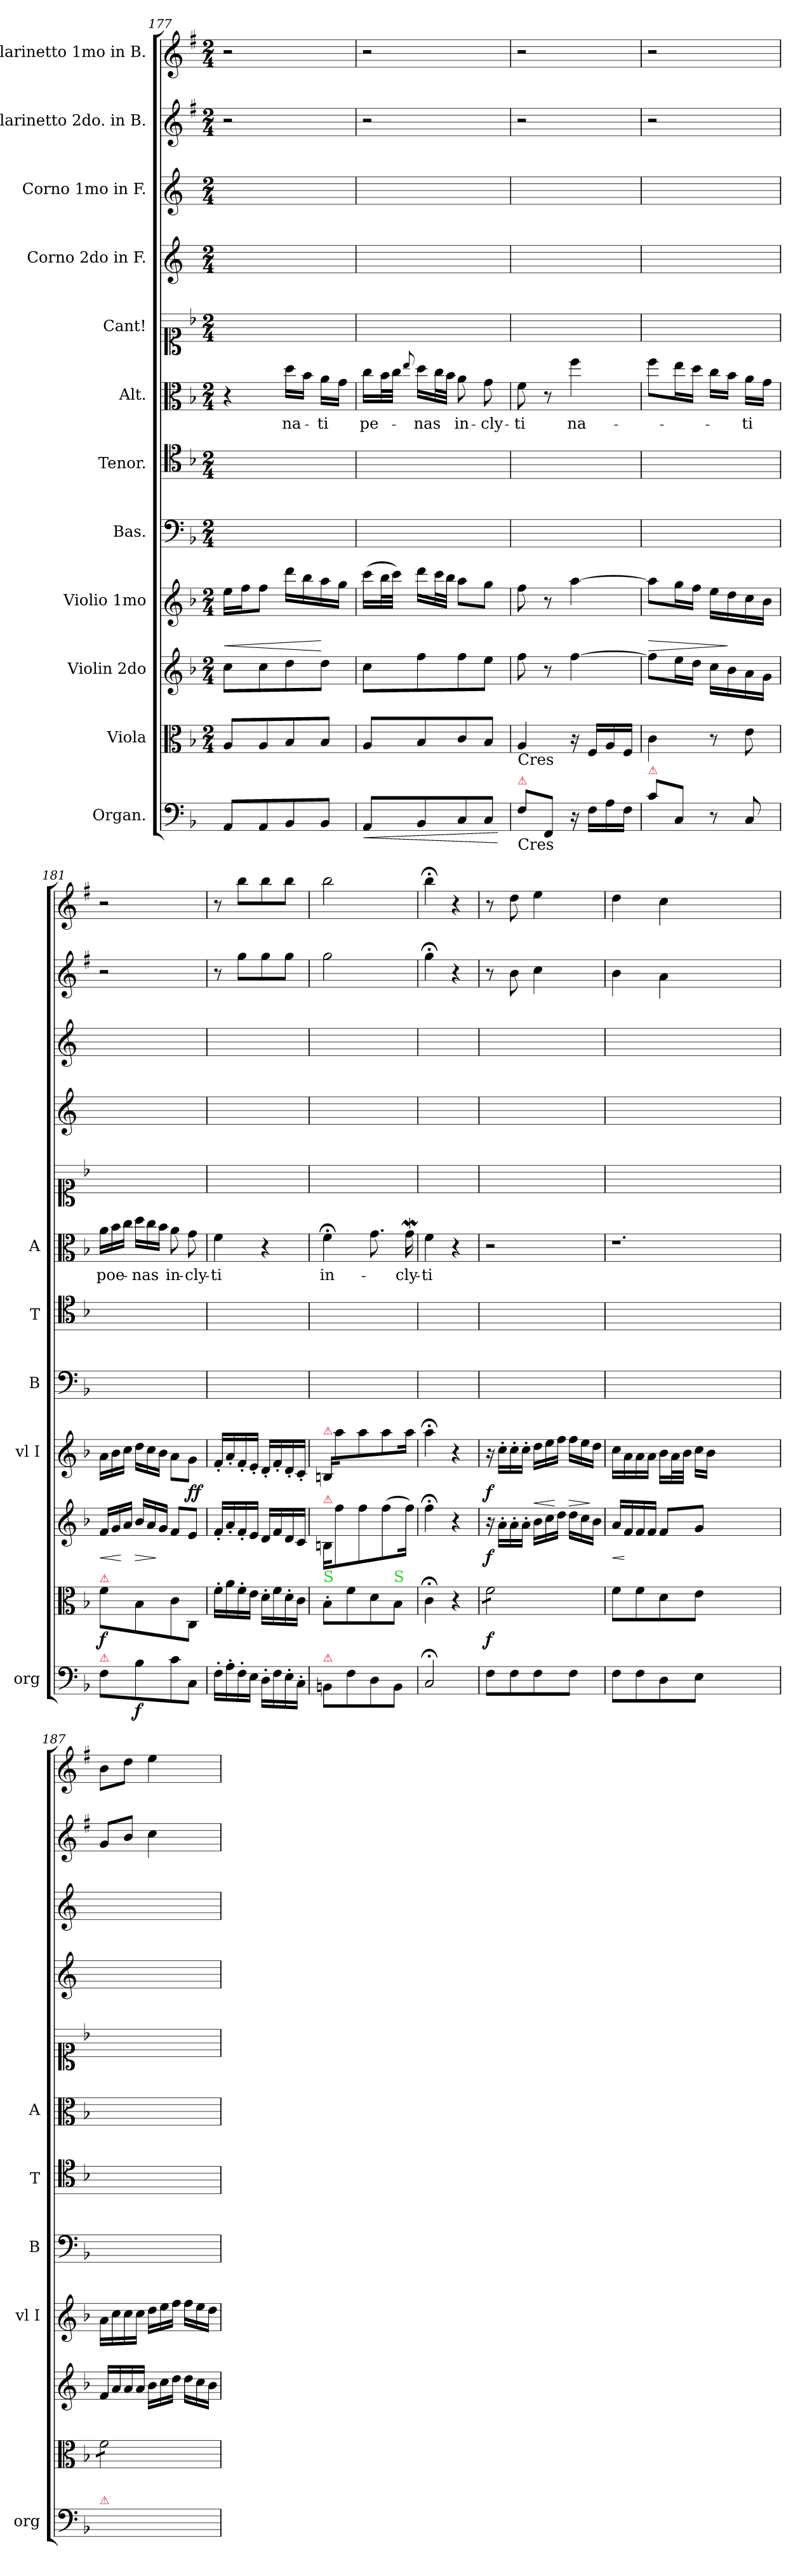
**kern	**dynam	**kern	**dynam	**kern	**dynam	**kern	**dynam	**kern	**kern	**kern	**text	**kern	**kern	**kern	**kern	**kern
*part12	*part12	*part11	*part11	*part10	*part10	*part9	*part9	*part8	*part7	*part6	*part6	*part5	*part4	*part3	*part2	*part1
*staff12	*staff12	*staff11	*staff11	*staff10	*staff10	*staff9	*staff9	*staff8	*staff7	*staff6	*staff6	*staff5	*staff4	*staff3	*staff2	*staff1
*I"Organ.	*	*I"Viola	*	*I"Violin 2do	*	*I"Violio 1mo	*	*I"Bas.	*I"Tenor.	*I"Alt.	*	*I"Cant!	*I"Corno 2do in F.	*I"Corno 1mo in F.	*I"Clarinetto 2do. in B.	*I"Clarinetto 1mo in B.
*I'org	*	*	*	*	*	*I'vl I	*	*I'B	*I'T	*I'A	*	*	*	*	*	*
*clefF4	*	*clefC3	*	*clefG2	*	*clefG2	*	*clefF4	*clefC4	*clefC3	*	*clefC1	*clefG2	*clefG2	*clefG2	*clefG2
*	*	*	*	*	*	*	*	*	*	*	*	*	*ITrd4c7	*ITrd4c7	*ITrd1c2	*ITrd1c2
*k[b-]	*	*k[b-]	*	*k[b-]	*	*k[b-]	*	*k[b-]	*k[b-]	*k[b-]	*	*k[b-]	*k[b-]	*k[b-]	*k[b-]	*k[b-]
*F:	*	*F:	*	*F:	*	*F:	*	*F:	*F:	*F:	*	*F:	*F:	*F:	*F:	*F:
*	*	*M2/4	*	*M2/4	*	*M2/4	*	*M2/4	*M2/4	*M2/4	*	*M2/4	*M2/4	*M2/4	*M2/4	*M2/4
=177	=177	=177	=177	=177	=177	=177	=177	=177	=177	=177	=177	=177	=177	=177	=177	=177
!	!	!	!	!	!LO:HP:a	!	!	!	!	!	!	!	!	!	!	!
8AA/L	.	8A/L	.	8cc\L	<	16ee\LL	.	2ryy	2ryy	4r	.	2ryy	2ryy	2ryy	2r	2r
.	.	.	.	.	.	16ff\J	.	.	.	.	.	.	.	.	.	.
8AA/	.	8A/	.	8cc\	.	8ff\J	.	.	.	.	.	.	.	.	.	.
8BB-/	.	8B-/	.	8dd\	.	16ddd\LL	.	.	.	16dd\LL	na-	.	.	.	.	.
.	.	.	.	.	.	16bb-\	.	.	.	16b-\JJ	.	.	.	.	.	.
8BB-/J	.	8B-/J	.	8dd\J	[	16aa\	.	.	.	16a\LL	-ti	.	.	.	.	.
.	.	.	.	.	.	16gg\JJ	.	.	.	16g\JJ	.	.	.	.	.	.
=178	=178	=178	=178	=178	=178	=178	=178	=178	=178	=178	=178	=178	=178	=178	=178	=178
!	!LO:HP:b	!	!	!	!	!	!	!	!	!	!	!	!	!	!	!
8AA/L	<	8A/L	.	8cc\L	.	(16ccc\LL	.	2ryy	2ryy	16cc\LL	pe-	2ryy	2ryy	2ryy	2r	2r
.	.	.	.	.	.	32bb-\L	.	.	.	32b-\L	.	.	.	.	.	.
.	.	.	.	.	.	32ccc\JJJ)	.	.	.	32cc\JJJ	.	.	.	.	.	.
.	.	.	.	.	.	.	.	.	.	8qqee/	.	.	.	.	.	.
8BB-/	.	8B-/	.	8ff\	.	16ddd\LL	.	.	.	16dd\LL	-nas	.	.	.	.	.
.	.	.	.	.	.	32ccc\L	.	.	.	32cc\L	.	.	.	.	.	.
.	.	.	.	.	.	32bb-\JJJ	.	.	.	32b-\JJJ	.	.	.	.	.	.
8C/	.	8c\	.	8ff\	.	8aa\L	.	.	.	8a\	in-	.	.	.	.	.
8C/J	.	8B-/J	.	8ee\J	.	8gg\J	.	.	.	8g\	-cly-	.	.	.	.	.
.	[	.	.	.	.	.	.	.	.	.	.	.	.	.	.	.
=179	=179	=179	=179	=179	=179	=179	=179	=179	=179	=179	=179	=179	=179	=179	=179	=179
!	!	!LO:TX:b:t=Cres	!	!	!	!	!	!	!	!	!	!	!	!	!	!
!LO:TX:b:t=Cres	!	!	!	!	!	!	!	!	!	!	!	!	!	!	!	!
!LO:TX:a:color=crimson:t=⚠	!	!	!	!	!	!	!	!	!	!	!	!	!	!	!	!
8F\L	.	4A/	.	8ff\	.	8ff\	.	2ryy	2ryy	8f\	-ti	2ryy	2ryy	2ryy	2r	2r
8FF/J	.	.	.	8r	.	8r	.	.	.	8r	.	.	.	.	.	.
16r	.	16r	.	[4ff\	.	[4aa\	.	.	.	4ff\	na-	.	.	.	.	.
16F\LL	.	16F/LL	.	.	.	.	.	.	.	.	.	.	.	.	.	.
16A\	.	16A/	.	.	.	.	.	.	.	.	.	.	.	.	.	.
16F\JJ	.	16F/JJ	.	.	.	.	.	.	.	.	.	.	.	.	.	.
=180	=180	=180	=180	=180	=180	=180	=180	=180	=180	=180	=180	=180	=180	=180	=180	=180
!LO:TX:a:color=crimson:t=⚠	!	!	!	!	!	!	!	!	!	!	!	!	!	!	!	!
!	!	!	!	!	!LO:HP:a	!	!	!	!	!	!	!	!	!	!	!
8c\L	.	4c\	.	8ff\L]	>	8aa\L]	.	2ryy	2ryy	8ff\L	.	2ryy	2ryy	2ryy	2r	2r
8C/J	.	.	.	16ee\L	.	16gg\L	.	.	.	16ee\L	.	.	.	.	.	.
.	.	.	.	16dd\JJ	.	16ff\JJ	.	.	.	16dd\JJ	.	.	.	.	.	.
8r	.	8r	.	16cc\LL	.	16ee\LL	.	.	.	16cc\LL	.	.	.	.	.	.
.	.	.	.	16b-\	]	16dd\	.	.	.	16b-\JJ	.	.	.	.	.	.
8C/	.	8e\	.	16a\	.	16cc\	.	.	.	16a\LL	-ti	.	.	.	.	.
.	.	.	.	16g\JJ	.	16b-\JJ	.	.	.	16g\JJ	.	.	.	.	.	.
=181	=181	=181	=181	=181	=181	=181	=181	=181	=181	=181	=181	=181	=181	=181	=181	=181
*	*	*	*	*Xtuplet	*	*	*	*	*	*	*	*	*	*	*	*
!	!	!	!	!	!LO:HP:b	!	!	!	!	!	!	!	!	!	!	!
*	*	*	*	*	*	*Xtuplet	*	*	*	*Xtuplet	*	*	*	*	*	*
!	!	!LO:TX:a:color=crimson:t=⚠	!	!	!	!	!	!	!	!	!	!	!	!	!	!
!LO:TX:a:color=crimson:t=⚠	!	!	!	!	!	!	!	!	!	!	!	!	!	!	!	!
!	!	!	!LO:DY:b	!	!	!	!	!	!	!	!	!	!	!	!	!
8F\L	.	8f\L	f	24f/LL	<	24a\LL	.	2ryy	2ryy	24a\LL	poe-	2ryy	2ryy	2ryy	2r	2r
.	.	.	.	24g/	.	24b-\	.	.	.	24b-\	.	.	.	.	.	.
.	.	.	.	24a/JJ	[	24cc\JJ	.	.	.	24cc\JJ	.	.	.	.	.	.
!	!LO:DY:b	!	!	!	!LO:HP:b	!	!	!	!	!	!	!	!	!	!	!
8B-\	f	8B-\	.	24b-\LL	>	24dd\LL	.	.	.	24dd\LL	-nas	.	.	.	.	.
.	.	.	.	24a/	.	24cc\	.	.	.	24cc	.	.	.	.	.	.
.	.	.	.	24g/JJ	]	24b-\JJ	.	.	.	24b-\JJ	.	.	.	.	.	.
8c\	.	8c\	.	8f/L	.	8a\L	.	.	.	8a\	in-	.	.	.	.	.
!	!	!	!	!	!	!	!LO:DY:b	!	!	!	!	!	!	!	!	!
8C/J	.	8C/J	.	8e/J	.	8g\J	ff	.	.	8g\	-cly-	.	.	.	.	.
=182	=182	=182	=182	=182	=182	=182	=182	=182	=182	=182	=182	=182	=182	=182	=182	=182
!	!LO:DY:b	!	!LO:DY:b	!	!LO:DY:b	!	!	!	!	!	!	!	!	!	!	!
16F'\LL	ffor	16f'\LL	ffor	16f'/LL	ffor	16f'/LL	.	2ryy	2ryy	4f\	-ti	2ryy	2ryy	2ryy	8r	8r
16A'\	.	16a\	.	16a'/	.	16a'/	.	.	.	.	.	.	.	.	.	.
16F'\	.	16f'\	.	16f'/	.	16f'/	.	.	.	.	.	.	.	.	8ff\L	8aa\L
16E\JJ	.	16e\JJ	.	16e/JJ	.	16e'/JJ	.	.	.	.	.	.	.	.	.	.
16D'\LL	.	16d'\LL	.	16d/LL	.	16d'/LL	.	.	.	4r	.	.	.	.	8ff\	8aa\
16F\	.	16f\	.	16f/	.	16f'/	.	.	.	.	.	.	.	.	.	.
16E'\	.	16d'\	.	16d/	.	16d'/	.	.	.	.	.	.	.	.	8ff\J	8aa\J
16C'\JJ	.	16c\JJ	.	16c/JJ	.	16c'/JJ	.	.	.	.	.	.	.	.	.	.
=183	=183	=183	=183	=183	=183	=183	=183	=183	=183	=183	=183	=183	=183	=183	=183	=183
!	!	!	!	!	!	!LO:TX:a:color=crimson:t=⚠	!	!	!	!	!	!	!	!	!	!
!	!	!	!	!LO:TX:a:color=crimson:t=⚠	!	!	!	!	!	!	!	!	!	!	!	!
!	!	!LO:TX:a:color=limegreen:t=S	!	!	!	!	!	!	!	!	!	!	!	!	!	!
!LO:TX:a:color=crimson:t=⚠	!	!	!	!	!	!	!	!	!	!	!	!	!	!	!	!
8BBn/L	.	8B-'\L	.	16Bn/KL	.	16Bn/KL	.	2ryy	2ryy	4f;<\	in-	2ryy	2ryy	2ryy	2ff\	2aa\
.	.	.	.	8ff\	.	8aa\	.	.	.	.	.	.	.	.	.	.
8F\	.	8f\	.	.	.	.	.	.	.	.	.	.	.	.	.	.
.	.	.	.	8ff\	.	8aa\	.	.	.	.	.	.	.	.	.	.
8D\	.	8d\	.	.	.	.	.	.	.	8.g\	.	.	.	.	.	.
.	.	.	.	(>8ff\	.	8aa\	.	.	.	.	.	.	.	.	.	.
!	!	!LO:TX:a:color=limegreen:t=S	!	!	!	!	!	!	!	!	!	!	!	!	!	!
8BB\J	.	8B-\J	.	.	.	.	.	.	.	.	.	.	.	.	.	.
.	.	.	.	16ff\Jk)	.	16aa\Jk	.	.	.	16gW\	-cly-	.	.	.	.	.
=184	=184	=184	=184	=184	=184	=184	=184	=184	=184	=184	=184	=184	=184	=184	=184	=184
2C;/	.	4c;<\	.	4ff;<\	.	4aa;<\	.	2ryy	2ryy	4f\	-ti	2ryy	2ryy	2ryy	4ff;<\	4aa;<\
.	.	4r	.	4r	.	4r	.	.	.	4r	.	.	.	.	4r	4r
=185	=185	=185	=185	=185	=185	=185	=185	=185	=185	=185	=185	=185	=185	=185	=185	=185
!	!LO:DY:b	!	!LO:DY:b	!	!LO:DY:b	!	!LO:DY:b	!	!	!	!	!	!	!	!	!
*	*	*tremolo	*	*	*	*	*	*	*	*	*	*	*	*	*	*
8F\L	fo	8f\L	f	16r	f	16r	f	2ryy	2ryy	2r	.	2ryy	2ryy	2ryy	8r	8r
.	.	.	.	16a'\LL	.	16cc'\LL	.	.	.	.	.	.	.	.	.	.
8F\	.	8f\	.	16a'\	.	16cc'\	.	.	.	.	.	.	.	.	8a\	8cc\
.	.	.	.	16a'\JJ	.	16cc'\JJ	.	.	.	.	.	.	.	.	.	.
!	!	!	!	!	!LO:HP:a	!	!	!	!	!	!	!	!	!	!	!
8F\	.	8f\	.	24b-\LL	<	24dd\LL	.	.	.	.	.	.	.	.	4b-\	4dd\
.	.	.	.	24cc\	.	24ee\	.	.	.	.	.	.	.	.	.	.
.	.	.	.	24dd\JJ	[	24ff\JJ	.	.	.	.	.	.	.	.	.	.
!	!	!	!	!	!LO:HP:a	!	!	!	!	!	!	!	!	!	!	!
8F\J	.	8f\J	.	24dd\LL	>	24ff\LL	.	.	.	.	.	.	.	.	.	.
*	*	*Xtremolo	*	*	*	*	*	*	*	*	*	*	*	*	*	*
.	.	.	.	24cc\	.	24ee\	.	.	.	.	.	.	.	.	.	.
.	.	.	.	24b-\JJ	]	24dd\JJ	.	.	.	.	.	.	.	.	.	.
=186	=186	=186	=186	=186	=186	=186	=186	=186	=186	=186	=186	=186	=186	=186	=186	=186
!	!	!	!	!	!LO:HP:b	!	!	!	!	!	!	!	!	!	!	!
8F\L	.	8f\L	.	16a/LL	<	16cc\LL	.	2ryy	2ryy	1.r	.	2ryy	2ryy	2ryy	4a\	4cc\
.	.	.	.	16f/	[	16a\	.	.	.	.	.	.	.	.	.	.
8F\	.	8f\	.	16f/	.	16a\	.	.	.	.	.	.	.	.	.	.
.	.	.	.	16f/JJ	.	16a\JJ	.	.	.	.	.	.	.	.	.	.
8D\	.	8d\	.	8f/L	.	16b-\LL	.	.	.	.	.	.	.	.	4g\	4b-\
.	.	.	.	.	.	32a\L	.	.	.	.	.	.	.	.	.	.
.	.	.	.	.	.	32b-\JJJ	.	.	.	.	.	.	.	.	.	.
8E\J	.	8e\J	.	8g/J	.	16cc\LL	.	.	.	.	.	.	.	.	.	.
.	.	.	.	.	.	16b-\JJ	.	.	.	.	.	.	.	.	.	.
1ryy	.	1ryy	.	1ryy	.	1ryy	.	1ryy	1ryy	.	.	1ryy	1ryy	1ryy	1ryy	1ryy
=187	=187	=187	=187	=187	=187	=187	=187	=187	=187	=187	=187	=187	=187	=187	=187	=187
!LO:TX:a:color=crimson:t=⚠	!	!	!	!	!	!	!	!	!	!	!	!	!	!	!	!
*	*	*tremolo	*	*	*	*	*	*	*	*	*	*	*	*	*	*
8F\Lyy	.	8f\L	.	16f/LL	.	16a\LL	.	2ryy	2ryy	2ryy	.	2ryy	2ryy	2ryy	8f/L	8a\L
.	.	.	.	16a/	.	16cc\	.	.	.	.	.	.	.	.	.	.
8F\yy	.	8f\	.	16a/	.	16cc\	.	.	.	.	.	.	.	.	8a/J	8cc\J
.	.	.	.	16a/JJ	.	16cc\JJ	.	.	.	.	.	.	.	.	.	.
8F\yy	.	8f\	.	24b-\LL	.	24dd\LL	.	.	.	.	.	.	.	.	4b-\	4dd\
.	.	.	.	24cc\	.	24ee\	.	.	.	.	.	.	.	.	.	.
.	.	.	.	24dd\JJ	.	24ff\JJ	.	.	.	.	.	.	.	.	.	.
8F\Jyy	.	8f\J	.	24dd\LL	.	24ff\LL	.	.	.	.	.	.	.	.	.	.
*	*	*Xtremolo	*	*	*	*	*	*	*	*	*	*	*	*	*	*
.	.	.	.	24cc\	.	24ee\	.	.	.	.	.	.	.	.	.	.
.	.	.	.	24b-\JJ	.	24dd\JJ	.	.	.	.	.	.	.	.	.	.
=	=	=	=	=	=	=	=	=	=	=	=	=	=	=	=	=
*-	*-	*-	*-	*-	*-	*-	*-	*-	*-	*-	*-	*-	*-	*-	*-	*-
